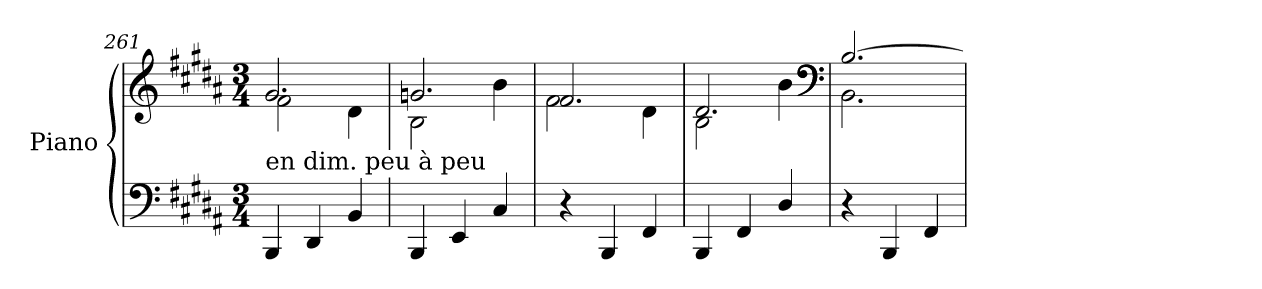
**kern	**kern
*part1	*part1
*staff2	*staff1
*I"Piano	*
*I'Pno	*
*clefF4	*clefG2
*k[f#c#g#d#a#]	*k[f#c#g#d#a#]
*B:	*B:
*M3/4	*M3/4
=261	=261
*	*^
!	!LO:TX:b:t=en dim. peu à peu	!
4BBB/	2.g#/	2f#\
4DD#/	.	.
4BB/	.	4d#\
=262	=262	=262
4BBB/	2.gn/	2B\
4EE/	.	.
4C#/	.	4b\
=263	=263	=263
4r	2.f#/	2f#\
4BBB/	.	.
4FF#/	.	4d#\
=264	=264	=264
4BBB/	2.d#/	2B\
4FF#/	.	.
4D#/	.	4b\
*	*clefF4	*
=265	=265	=265
4r	[2.B/	2.BB\
4BBB/	.	.
4FF#/	.	.
*	*v	*v
=	=
*-	*-
